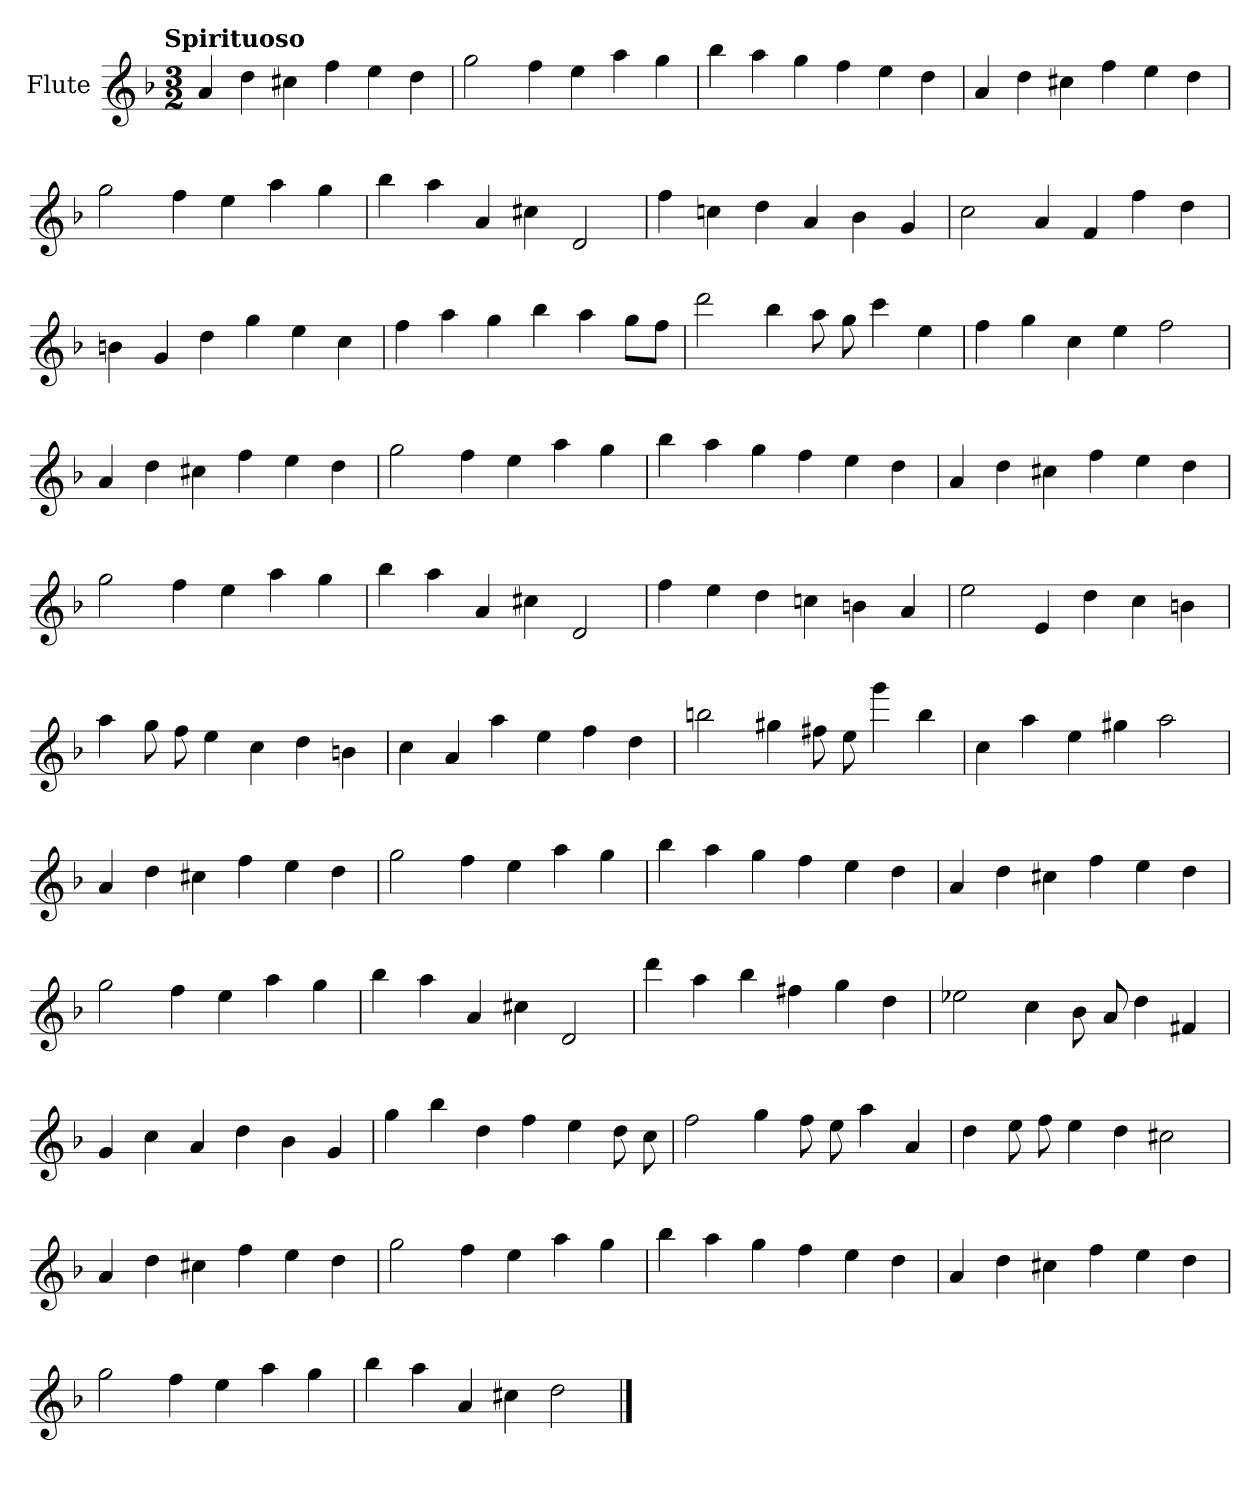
**kern
*part1
*staff1
*I"Flute
*I'Fl
*clefG2
*k[b-]
*d:
!!LO:TX:omd:t=Spirituoso
*M3/2
=
4a
4dd
4cc#X
4ff
4ee
4dd
=
2gg
4ff
4ee
4aa
4gg
=
4bb-
4aa
4gg
4ff
4ee
4dd
=
4a
4dd
4cc#X
4ff
4ee
4dd
=
2gg
4ff
4ee
4aa
4gg
=
4bb-
4aa
4a
4cc#X
2d
=
4ff
4ccn
4dd
4a
4b-
4g
=
2cc
4a
4f
4ff
4dd
=
4bn
4g
4dd
4gg
4ee
4cc
=
4ff
4aa
4gg
4bb-
4aa
8ggL
8ffJ
=
2ddd
4bb-
8aa
8gg
4ccc
4ee
=
4ff
4gg
4cc
4ee
2ff
=
4a
4dd
4cc#X
4ff
4ee
4dd
=
2gg
4ff
4ee
4aa
4gg
=
4bb-
4aa
4gg
4ff
4ee
4dd
=
4a
4dd
4cc#X
4ff
4ee
4dd
=
2gg
4ff
4ee
4aa
4gg
=
4bb-
4aa
4a
4cc#X
2d
=
4ff
4ee
4dd
4ccn
4bn
4a
=
2ee
4e
4dd
4cc
4bn
=
4aa
8gg
8ff
4ee
4cc
4dd
4bn
=
4cc
4a
4aa
4ee
4ff
4dd
=
2bbn
4gg#X
8ff#X
8ee
4ggg
4bb
=
4cc
4aa
4ee
4gg#X
2aa
=
4a
4dd
4cc#X
4ff
4ee
4dd
=
2gg
4ff
4ee
4aa
4gg
=
4bb-
4aa
4gg
4ff
4ee
4dd
=
4a
4dd
4cc#X
4ff
4ee
4dd
=
2gg
4ff
4ee
4aa
4gg
=
4bb-
4aa
4a
4cc#X
2d
=
4ddd
4aa
4bb-
4ff#X
4gg
4dd
=
2ee-X
4cc
8b-
8a
4dd
4f#X
=
4g
4cc
4a
4dd
4b-
4g
=
4gg
4bb-
4dd
4ff
4ee
8dd
8cc
=
2ff
4gg
8ff
8ee
4aa
4a
=
4dd
8ee
8ff
4ee
4dd
2cc#X
=
4a
4dd
4cc#X
4ff
4ee
4dd
=
2gg
4ff
4ee
4aa
4gg
=
4bb-
4aa
4gg
4ff
4ee
4dd
=
4a
4dd
4cc#X
4ff
4ee
4dd
=
2gg
4ff
4ee
4aa
4gg
=
4bb-
4aa
4a
4cc#X
2dd
==
*-
